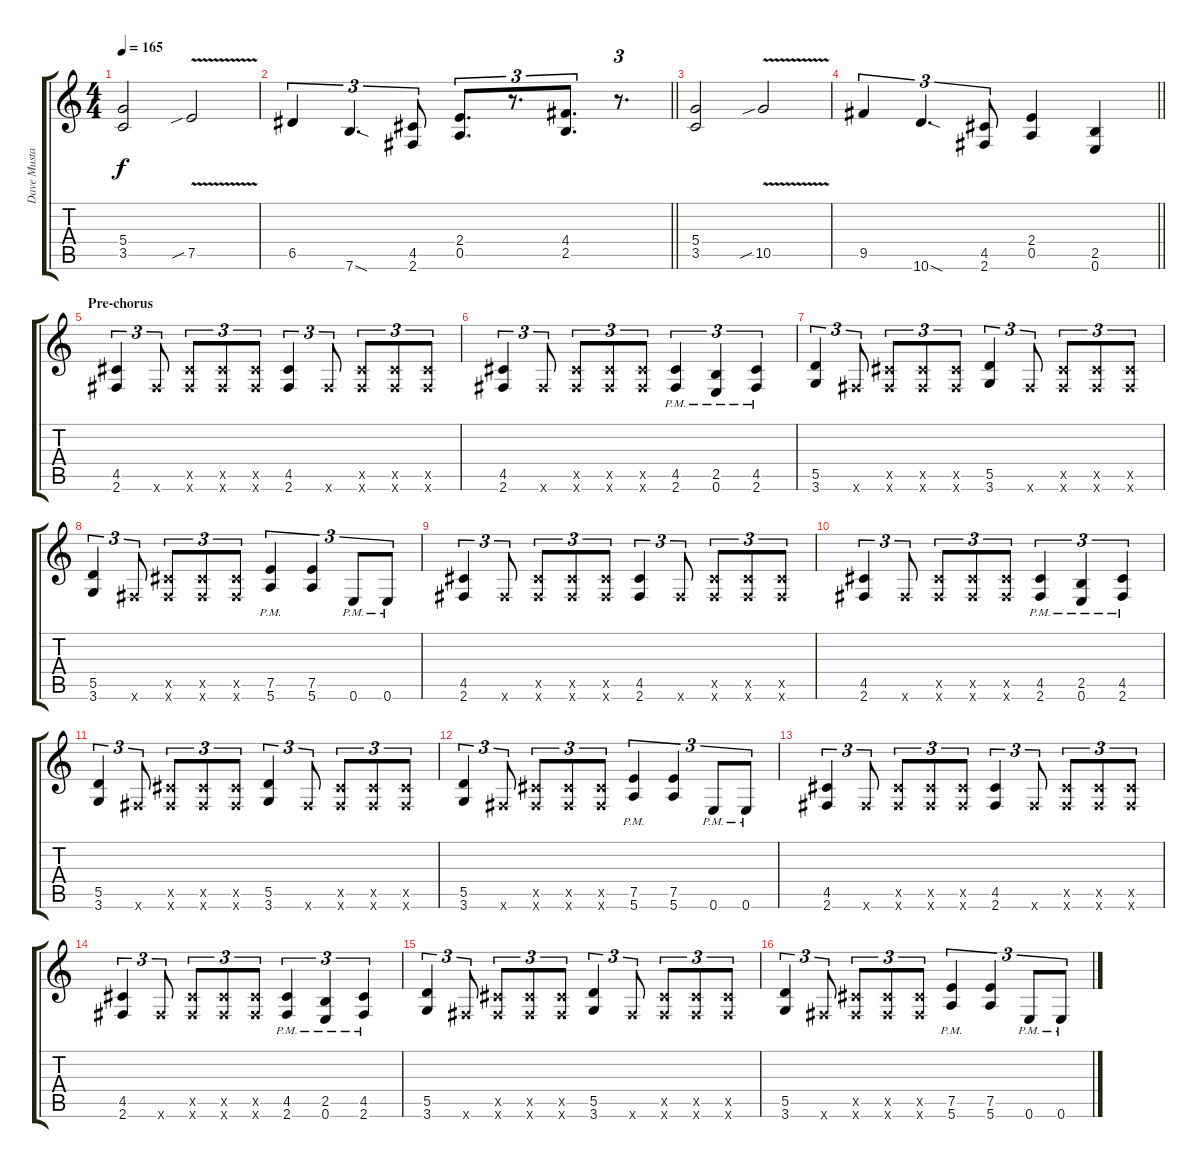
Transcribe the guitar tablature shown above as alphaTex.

\track ("Dave Mustaine" "Dave Musta") {instrument distortionguitar}
\staff {score tabs}
\tuning (E4 B3 G3 D3 A2 E2) {hide}
\ts (4 4)
\tempo 165
\clef g2
\ks c
(5.4 3.5).2{dy f} 7.5{v sib}.2 |
\barLineRight lightlight
6.5.4{tu (3 2)} 7.6{sod}.4{d tu (3 2)} (4.5 2.6).8{tu (3 2)} (2.4 0.5).8{d tu (3 2)} r.8{d tu (3 2)} (4.4 2.5).8{d tu (3 2)} r.8{d tu (3 2)} |
(5.4 3.5).2 10.5{v sib}.2 |
\barLineRight lightlight
9.5.4{tu (3 2)} 10.6{sod}.4{d tu (3 2)} (4.5 2.6).8{tu (3 2)} (2.4 0.5).4 (2.5 0.6).4 |
\section ("" "Pre-chorus")
(4.5 2.6).4{tu (3 2)} 2.6{x}.8{tu (3 2)} (4.5{x} 2.6{x}).8{tu (3 2)} (4.5{x} 2.6{x}).8{tu (3 2)} (4.5{x} 2.6{x}).8{tu (3 2)} (4.5 2.6).4{tu (3 2)} 2.6{x}.8{tu (3 2)} (4.5{x} 2.6{x}).8{tu (3 2)} (4.5{x} 2.6{x}).8{tu (3 2)} (4.5{x} 2.6{x}).8{tu (3 2)} |
(4.5 2.6).4{tu (3 2)} 2.6{x}.8{tu (3 2)} (4.5{x} 2.6{x}).8{tu (3 2)} (4.5{x} 2.6{x}).8{tu (3 2)} (4.5{x} 2.6{x}).8{tu (3 2)} (4.5{pm} 2.6{pm}).4{tu (3 2)} (2.5{pm} 0.6{pm}).4{tu (3 2)} (4.5{pm} 2.6{pm}).4{tu (3 2)} |
(5.5 3.6).4{tu (3 2)} 2.6{x}.8{tu (3 2)} (4.5{x} 2.6{x}).8{tu (3 2)} (4.5{x} 2.6{x}).8{tu (3 2)} (4.5{x} 2.6{x}).8{tu (3 2)} (5.5 3.6).4{tu (3 2)} 2.6{x}.8{tu (3 2)} (4.5{x} 2.6{x}).8{tu (3 2)} (4.5{x} 2.6{x}).8{tu (3 2)} (4.5{x} 2.6{x}).8{tu (3 2)} |
(5.5 3.6).4{tu (3 2)} 2.6{x}.8{tu (3 2)} (4.5{x} 2.6{x}).8{tu (3 2)} (4.5{x} 2.6{x}).8{tu (3 2)} (4.5{x} 2.6{x}).8{tu (3 2)} (7.5{pm} 5.6{pm}).4{tu (3 2)} (7.5 5.6).4{tu (3 2)} 0.6{pm}.8{tu (3 2)} 0.6{pm}.8{tu (3 2)} |
(4.5 2.6).4{tu (3 2)} 2.6{x}.8{tu (3 2)} (4.5{x} 2.6{x}).8{tu (3 2)} (4.5{x} 2.6{x}).8{tu (3 2)} (4.5{x} 2.6{x}).8{tu (3 2)} (4.5 2.6).4{tu (3 2)} 2.6{x}.8{tu (3 2)} (4.5{x} 2.6{x}).8{tu (3 2)} (4.5{x} 2.6{x}).8{tu (3 2)} (4.5{x} 2.6{x}).8{tu (3 2)} |
(4.5 2.6).4{tu (3 2)} 2.6{x}.8{tu (3 2)} (4.5{x} 2.6{x}).8{tu (3 2)} (4.5{x} 2.6{x}).8{tu (3 2)} (4.5{x} 2.6{x}).8{tu (3 2)} (4.5{pm} 2.6{pm}).4{tu (3 2)} (2.5{pm} 0.6{pm}).4{tu (3 2)} (4.5{pm} 2.6{pm}).4{tu (3 2)} |
(5.5 3.6).4{tu (3 2)} 2.6{x}.8{tu (3 2)} (4.5{x} 2.6{x}).8{tu (3 2)} (4.5{x} 2.6{x}).8{tu (3 2)} (4.5{x} 2.6{x}).8{tu (3 2)} (5.5 3.6).4{tu (3 2)} 2.6{x}.8{tu (3 2)} (4.5{x} 2.6{x}).8{tu (3 2)} (4.5{x} 2.6{x}).8{tu (3 2)} (4.5{x} 2.6{x}).8{tu (3 2)} |
(5.5 3.6).4{tu (3 2)} 2.6{x}.8{tu (3 2)} (4.5{x} 2.6{x}).8{tu (3 2)} (4.5{x} 2.6{x}).8{tu (3 2)} (4.5{x} 2.6{x}).8{tu (3 2)} (7.5{pm} 5.6{pm}).4{tu (3 2)} (7.5 5.6).4{tu (3 2)} 0.6{pm}.8{tu (3 2)} 0.6{pm}.8{tu (3 2)} |
(4.5 2.6).4{tu (3 2)} 2.6{x}.8{tu (3 2)} (4.5{x} 2.6{x}).8{tu (3 2)} (4.5{x} 2.6{x}).8{tu (3 2)} (4.5{x} 2.6{x}).8{tu (3 2)} (4.5 2.6).4{tu (3 2)} 2.6{x}.8{tu (3 2)} (4.5{x} 2.6{x}).8{tu (3 2)} (4.5{x} 2.6{x}).8{tu (3 2)} (4.5{x} 2.6{x}).8{tu (3 2)} |
(4.5 2.6).4{tu (3 2)} 2.6{x}.8{tu (3 2)} (4.5{x} 2.6{x}).8{tu (3 2)} (4.5{x} 2.6{x}).8{tu (3 2)} (4.5{x} 2.6{x}).8{tu (3 2)} (4.5{pm} 2.6{pm}).4{tu (3 2)} (2.5{pm} 0.6{pm}).4{tu (3 2)} (4.5{pm} 2.6{pm}).4{tu (3 2)} |
(5.5 3.6).4{tu (3 2)} 2.6{x}.8{tu (3 2)} (4.5{x} 2.6{x}).8{tu (3 2)} (4.5{x} 2.6{x}).8{tu (3 2)} (4.5{x} 2.6{x}).8{tu (3 2)} (5.5 3.6).4{tu (3 2)} 2.6{x}.8{tu (3 2)} (4.5{x} 2.6{x}).8{tu (3 2)} (4.5{x} 2.6{x}).8{tu (3 2)} (4.5{x} 2.6{x}).8{tu (3 2)} |
(5.5 3.6).4{tu (3 2)} 2.6{x}.8{tu (3 2)} (4.5{x} 2.6{x}).8{tu (3 2)} (4.5{x} 2.6{x}).8{tu (3 2)} (4.5{x} 2.6{x}).8{tu (3 2)} (7.5{pm} 5.6{pm}).4{tu (3 2)} (7.5 5.6).4{tu (3 2)} 0.6{pm}.8{tu (3 2)} 0.6{pm}.8{tu (3 2)}
